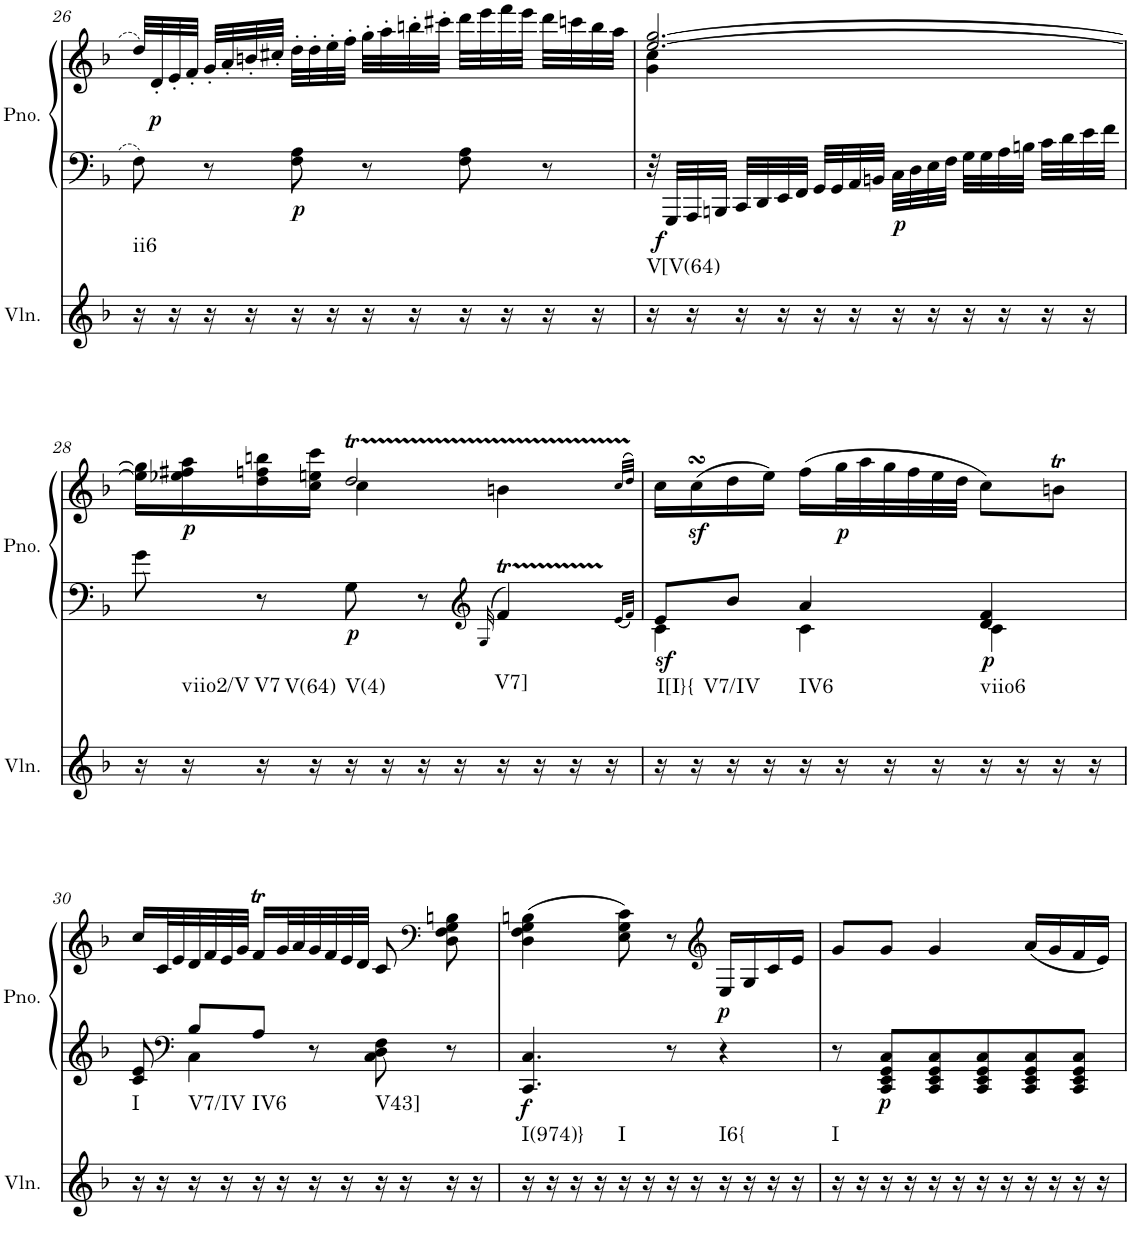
**kern	**harte	**kern	**kern	**dynam
*part2	*part2	*part1	*part1	*part1
*staff3	*	*staff2	*staff1	*staff1/2
*I"Violin	*	*I"Piano	*	*
*I'Vln.	*	*I'Pno.	*	*
!!LO:PB:g=z
*clefG2	*	*clefF4	*clefG2	*
*k[b-]	*	*k[b-]	*k[b-]	*
*M3/4	*	*M3/4	*M3/4	*
=26	=26	=26	=26	=26
!	!LO:H:kt=ii6	!	!	!
16r	N	8F\	32dd/LLL	.
!	!	!	!	!LO:DY:b
.	.	.	32d'/	p
16r	.	.	32e'/	.
.	.	.	32f'/JJJ	.
16r	.	8r	32g'/LLL	.
.	.	.	32a'/	.
16r	.	.	32bn'/	.
.	.	.	32cc#X'/JJJ	.
!	!	!	!	!LO:DY:b=2
16r	.	8F\ 8A\	32dd'\LLL	p
.	.	.	32dd'\	.
16r	.	.	32ee'\	.
.	.	.	32ff'\JJJ	.
16r	.	8r	32gg'\LLL	.
.	.	.	32aa'\	.
16r	.	.	32bbn'\	.
.	.	.	32ccc#X'\JJJ	.
16r	.	8F\ 8A\	32ddd\LLL	.
.	.	.	32eee\	.
16r	.	.	32fff\	.
.	.	.	32eee\JJJ	.
16r	.	8r	32ddd\LLL	.
.	.	.	32cccn\	.
16r	.	.	32bb\	.
.	.	.	32aa\JJJ	.
=27	=27	=27	=27	=27
*	*	*	*^	*
!	!LO:H:kt=V[V(64)	!	!	!	!LO:DY:b=2
16r	N	32r	[2.ee/ [2.gg/	4g\ 4cc\	f
.	.	32GGG/LLL	.	.	.
16r	.	32AAA/	.	.	.
.	.	32BBBn/JJJ	.	.	.
16r	.	32CC/LLL	.	.	.
.	.	32DD/	.	.	.
16r	.	32EE/	.	.	.
.	.	32FF/JJJ	.	.	.
16r	.	32GG/LLL	.	2ryy	.
.	.	32GG/	.	.	.
16r	.	32AA/	.	.	.
.	.	32BBn/JJJ	.	.	.
!	!	!	!	!	!LO:DY:b=2
16r	.	32C\LLL	.	.	p
.	.	32D\	.	.	.
16r	.	32E\	.	.	.
.	.	32F\JJJ	.	.	.
16r	.	32G\LLL	.	.	.
.	.	32G\	.	.	.
16r	.	32A\	.	.	.
.	.	32Bn\JJJ	.	.	.
16r	.	32c\LLL	.	.	.
.	.	32d\	.	.	.
16r	.	32e\	.	.	.
.	.	32f\JJJ	.	.	.
!!LO:LB:g=z	!!
=28	=28	=28	=28	=28	=28
16r	.	8g\	16ee\] 16gg\]LL	4ryy	.
!	!LO:H:kt=viio2/V	!	!	!	!LO:DY:b
16r	N	.	16ee-X\ 16ff#X\ 16aa\	.	p
!	!LO:H:kt=V7	!	!	!	!
16r	N	8r	16dd\ 16ffn\ 16bbn\	.	.
!	!LO:H:kt=V(64)	!	!	!	!
16r	N	.	16cc\ 16een\ 16ccc\JJ	.	.
!	!LO:H:kt=V(4)	!	!	!	!LO:DY:b=2
16r	N	8G\	2ddT/	4cc\	p
16r	.	.	.	.	.
16r	.	8r	.	.	.
16r	.	.	.	.	.
*	*	*clefG2	*	*	*
.	.	32qG/	.	.	.
!	!LO:H:kt=V7]	!	!	!	!
16r	N	4fT/	.	4bn\	.
16r	.	.	.	.	.
16r	.	.	.	.	.
16r	.	.	.	.	.
.	.	32qe/LLL	.	(>32qcc/LLL	.
.	.	32qf/JJJ	.	32qdd/JJJ)	.
=29	=29	=29	=29	=29	=29
*	*	*^	*	*	*
!	!LO:H:kt=I[I}{	!	!	!	!	!LO:DY:b=2
*	*	*	*	*v	*v	*
16r	N	8e/L	4c\	16cc\LL	sf
16r	.	.	.	(16ccz<sSSS\	.
!	!LO:H:kt=V7/IV	!	!	!	!
16r	N	8b-/J	.	16dd\	.
16r	.	.	.	16ee\JJ)	.
!	!LO:H:kt=IV6	!	!	!	!
16r	N	4a/	4c\	(16ff\LL	.
!	!	!	!	!	!LO:DY:b
16r	.	.	.	32gg\L	p
.	.	.	.	32aa\	.
16r	.	.	.	32gg\	.
.	.	.	.	32ff\	.
16r	.	.	.	32ee\	.
.	.	.	.	32dd\JJJ	.
!	!LO:H:kt=viio6	!	!	!	!LO:DY:b=2
16r	N	4d/ 4f/	4c\	8cc\L)	p
16r	.	.	.	.	.
16r	.	.	.	8bnt\J	.
16r	.	.	.	.	.
!!LO:LB:g=z
=30	=30	=30	=30	=30	=30
!	!LO:H:kt=I	!	!	!	!
16r	N	8c/ 8e/	8ryy	16cc/LL	.
16r	.	.	.	32c/L	.
.	.	.	.	32e/	.
*	*	*clefF4	*	*	*
!	!LO:H:kt=V7/IV	!	!	!	!
16r	N	8B-/L	4C\	32d/	.
.	.	.	.	32f/	.
16r	.	.	.	32e/	.
.	.	.	.	32g/JJJ	.
!	!LO:H:kt=IV6	!	!	!	!
16r	N	8A/J	.	16fT/LL	.
16r	.	.	.	32g/L	.
.	.	.	.	32a/	.
16r	.	8r	8ryy	32g/	.
.	.	.	.	32f/	.
16r	.	.	.	32e/	.
.	.	.	.	32d/JJJ	.
!	!LO:H:kt=V43]	!	!	!	!
16r	N	8C\ 8D\ 8F\	4ryy	8c/	.
16r	.	.	.	.	.
*	*	*	*	*clefF4	*
16r	.	8r	.	8D\ 8F\ 8G\ 8Bn\	.
16r	.	.	.	.	.
*	*	*v	*v	*	*
=31	=31	=31	=31	=31
!	!LO:H:kt=I(974)}	!	!	!LO:DY:b=2
16r	N	4.CC/ 4.C/	(4D\ 4F\ 4G\ 4Bn\	f
16r	.	.	.	.
16r	.	.	.	.
16r	.	.	.	.
!	!LO:H:kt=I	!	!	!
16r	N	.	8E\ 8G\ 8c\)	.
16r	.	.	.	.
16r	.	8r	8r	.
16r	.	.	.	.
*	*	*	*clefG2	*
!	!LO:H:kt=I6{	!	!	!LO:DY:b
16r	N	4r	16E/LL	p
16r	.	.	16G/	.
16r	.	.	16c/	.
16r	.	.	16e/JJ	.
=32	=32	=32	=32	=32
!	!LO:H:kt=I	!	!	!
16r	N	8r	8g/L	.
16r	.	.	.	.
!	!	!	!	!LO:DY:b=2
16r	.	8CC/ 8EE/ 8GG/ 8C/L	8g/J	p
16r	.	.	.	.
16r	.	8CC/ 8EE/ 8GG/ 8C/	4g/	.
16r	.	.	.	.
16r	.	8CC/ 8EE/ 8GG/ 8C/	.	.
16r	.	.	.	.
16r	.	8CC/ 8EE/ 8GG/ 8C/	(16a/LL	.
16r	.	.	16g/	.
16r	.	8CC/ 8EE/ 8GG/ 8C/J	16f/	.
16r	.	.	16e/JJ)	.
=	=	=	=	=
*-	*-	*-	*-	*-
